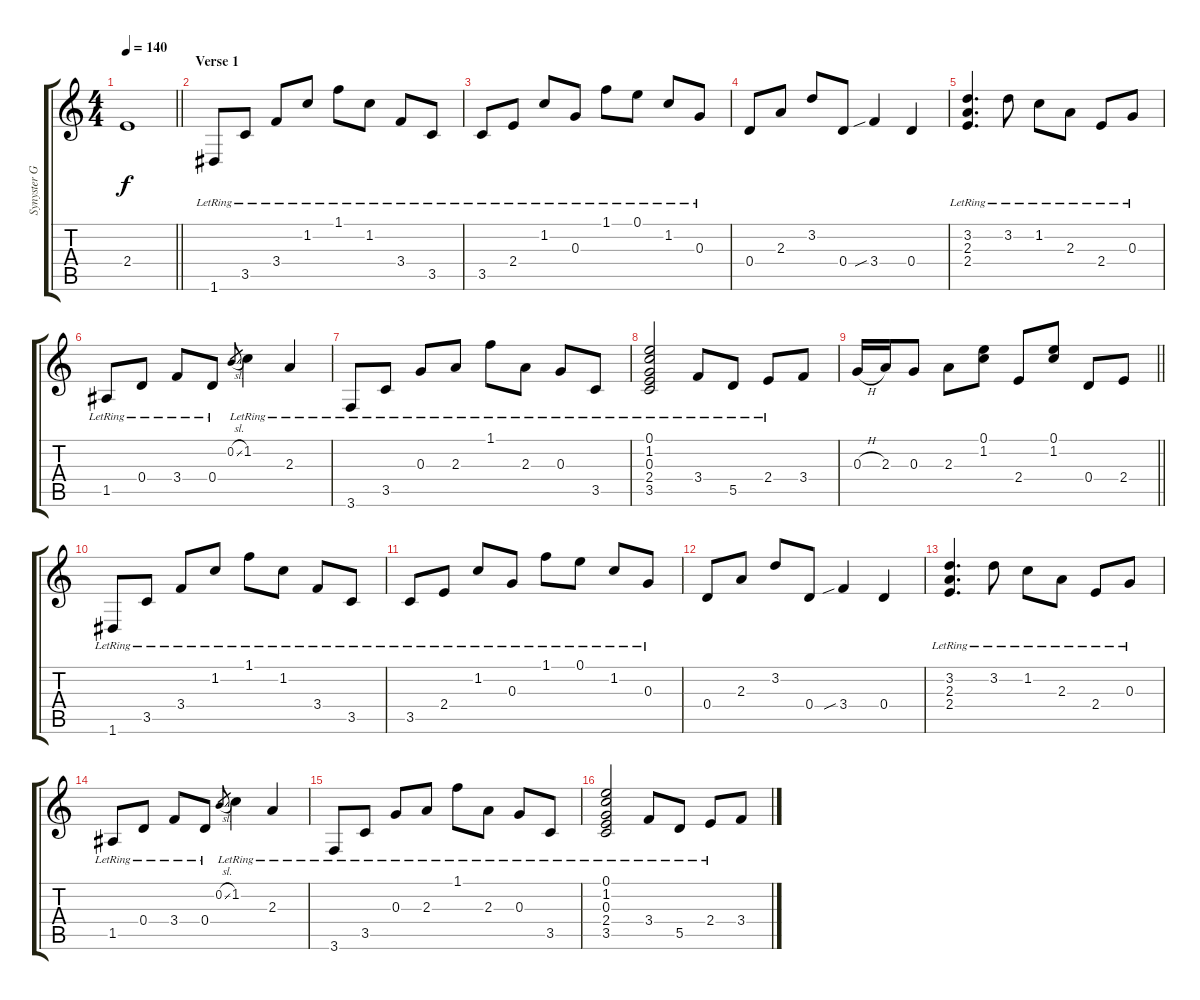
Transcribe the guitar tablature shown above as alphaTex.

\track ("Synyster Gates" "Synyster G") {instrument acousticguitarsteel}
\staff {score tabs}
\tuning (E4 B3 G3 D3 A2 D2) {hide}
\ts (4 4)
\tempo 140
\clef g2
\barLineRight lightlight
\ks c
2.4.1{dy f} |
\section ("" "Verse 1")
1.6{lr}.8 3.5{lr}.8 3.4{lr}.8 1.2{lr}.8 1.1{lr}.8 1.2{lr}.8 3.4{lr}.8 3.5{lr}.8 |
3.5{lr}.8 2.4{lr}.8 1.2{lr}.8 0.3{lr}.8 1.1{lr}.8 0.1{lr}.8 1.2{lr}.8 0.3{lr}.8 |
0.4.8 2.3.8 3.2.8 0.4.8 3.4{sib}.4 0.4.4 |
(3.2{lr} 2.3{lr} 2.4{lr}).4{d} 3.2{lr}.8 1.2{lr}.8 2.3{lr}.8 2.4{lr}.8 0.3{lr}.8 |
1.5{lr}.8 0.4{lr}.8 3.4{lr}.8 0.4{lr}.8 0.2{sl}.8{gr} 1.2{lr}.4 2.3{lr}.4 |
3.6{lr}.8 3.5{lr}.8 0.3{lr}.8 2.3{lr}.8 1.1{lr}.8 2.3{lr}.8 0.3{lr}.8 3.5{lr}.8 |
(0.1{lr} 1.2{lr} 0.3{lr} 2.4{lr} 3.5{lr}).2 3.4{lr}.8 5.5{lr}.8 2.4{lr}.8 3.4.8 |
\barLineRight lightlight
0.3{h}.16 2.3.16 0.3.8 2.3.8 (0.1 1.2).8 2.4.8 (0.1 1.2).8 0.4.8 2.4.8 |
1.6{lr}.8 3.5{lr}.8 3.4{lr}.8 1.2{lr}.8 1.1{lr}.8 1.2{lr}.8 3.4{lr}.8 3.5{lr}.8 |
3.5{lr}.8 2.4{lr}.8 1.2{lr}.8 0.3{lr}.8 1.1{lr}.8 0.1{lr}.8 1.2{lr}.8 0.3{lr}.8 |
0.4.8 2.3.8 3.2.8 0.4.8 3.4{sib}.4 0.4.4 |
(3.2{lr} 2.3{lr} 2.4{lr}).4{d} 3.2{lr}.8 1.2{lr}.8 2.3{lr}.8 2.4{lr}.8 0.3{lr}.8 |
1.5{lr}.8 0.4{lr}.8 3.4{lr}.8 0.4{lr}.8 0.2{sl}.8{gr} 1.2{lr}.4 2.3{lr}.4 |
3.6{lr}.8 3.5{lr}.8 0.3{lr}.8 2.3{lr}.8 1.1{lr}.8 2.3{lr}.8 0.3{lr}.8 3.5{lr}.8 |
(0.1{lr} 1.2{lr} 0.3{lr} 2.4{lr} 3.5{lr}).2 3.4{lr}.8 5.5{lr}.8 2.4{lr}.8 3.4.8
